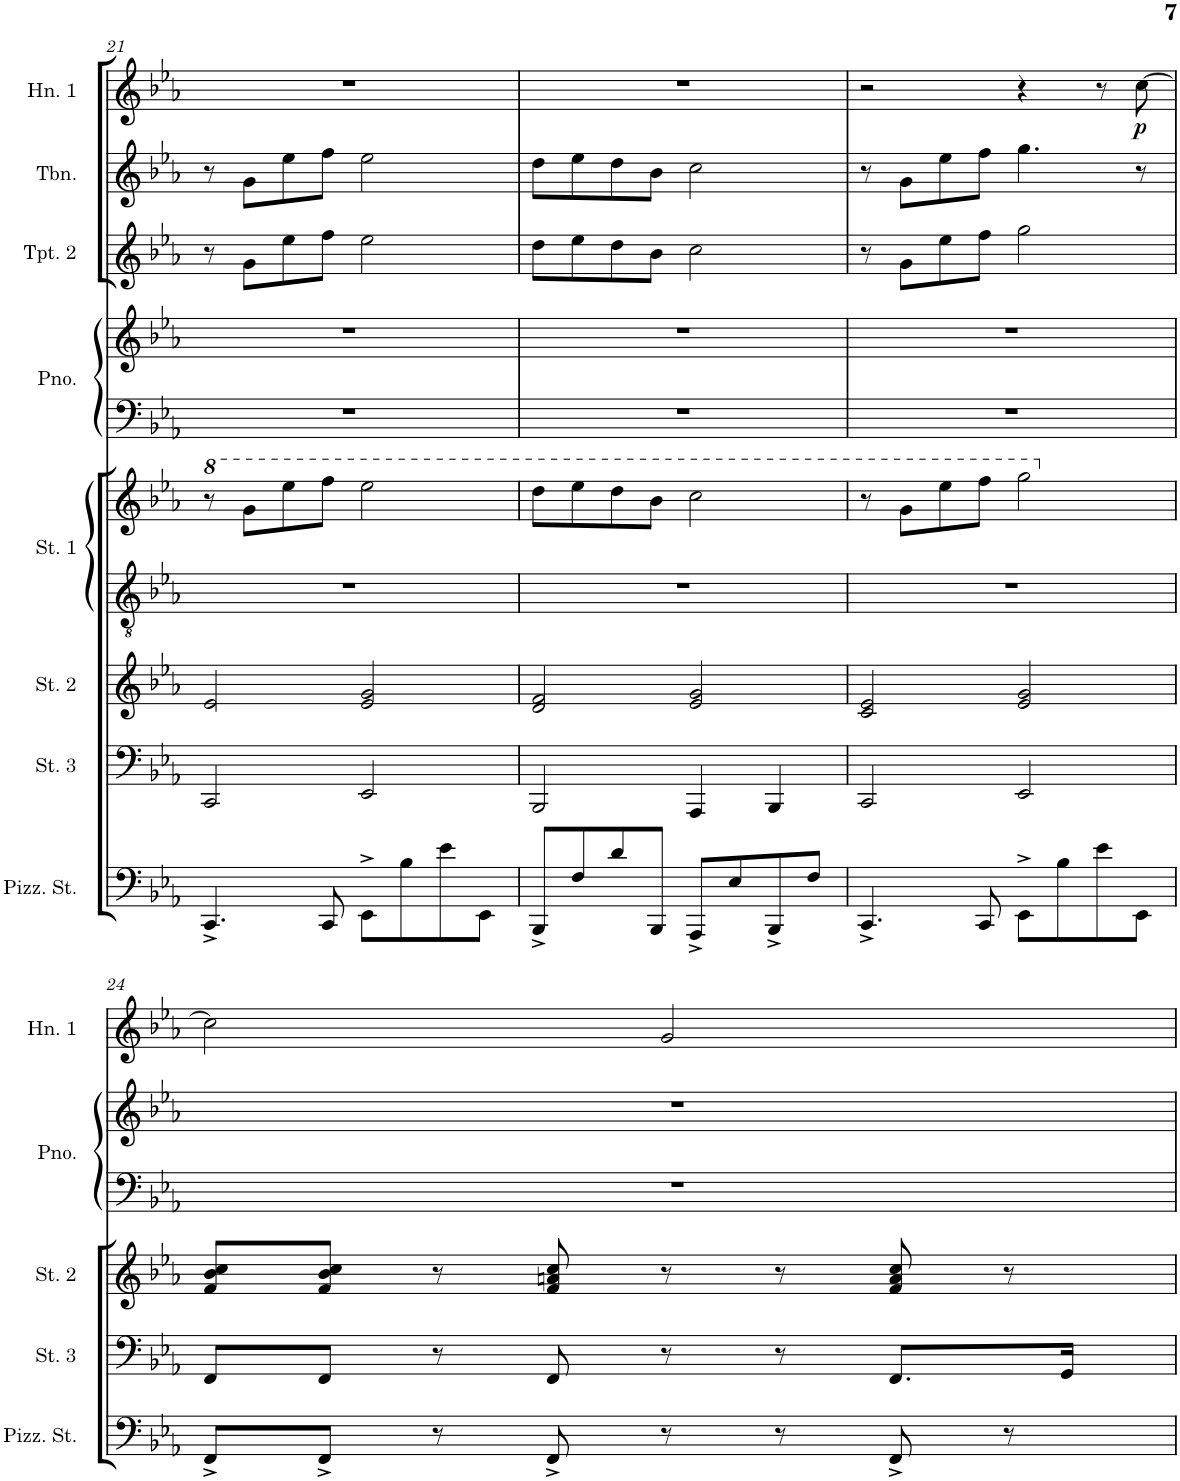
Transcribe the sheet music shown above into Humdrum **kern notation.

**kern	**kern	**kern	**kern	**kern	**kern	**kern	**kern	**kern	**dynam	**kern
*part9	*part8	*part7	*part6	*part5	*part5	*part4	*part3	*part2	*part2	*part1
*staff10	*staff9	*staff8	*staff7	*staff6	*staff5	*staff4	*staff3	*staff2	*staff2	*staff1
*I"Pizzicato Strings	*I"Strings 3	*I"Strings 2	*I"Strings 1	*I"Grand Piano	*	*I"Trumpet 2	*I"Trombone	*I"Horn 1	*	*I"Beep
*I'Pizz. St.	*I'St. 3	*I'St. 2	*I'St. 1	*I'Pno.	*	*I'Tpt. 2	*I'Tbn.	*I'Hn. 1	*	*I'Beep
!!LO:PB:g=z
*clefF4	*clefF4	*clefG2	*clefG2	*clefF4	*clefG2	*clefG2	*clefG2	*clefG2	*	*clefG2
*	*	*	*	*	*	*Trd1c2	*Trd7c12	*Trd4c7	*	*Trd1c2
*k[b-e-a-]	*k[b-e-a-]	*k[b-e-a-]	*k[b-e-a-]	*k[b-e-a-]	*k[b-e-a-]	*k[b-e-a-]	*k[b-e-a-]	*k[b-e-a-]	*	*k[b-e-a-]
*M4/4	*M4/4	*M4/4	*M4/4	*M4/4	*M4/4	*M4/4	*M4/4	*M4/4	*	*M4/4
*	*	*	*8va	*	*	*	*	*	*	*
=21	=21	=21	=21	=21	=21	=21	=21	=21	=21	=21
4.CC^/	2CC/	2c/ 2e-/	8r	1r	1r	8r	8r	1r	.	1r
.	.	.	8gg\L	.	.	8g\L	8g\L	.	.	.
.	.	.	8eee-\	.	.	8ee-\	8ee-\	.	.	.
8CC/	.	.	8fff\J	.	.	8ff\J	8ff\J	.	.	.
8EE-^\L	2EE-/	2e-/ 2g/	2eee-\	.	.	2ee-\	2ee-\	.	.	.
8B-\	.	.	.	.	.	.	.	.	.	.
8e-\	.	.	.	.	.	.	.	.	.	.
8EE-\J	.	.	.	.	.	.	.	.	.	.
=22	=22	=22	=22	=22	=22	=22	=22	=22	=22	=22
8BBB-^/L	2BBB-/	2d/ 2f/	8ddd\L	1r	1r	8dd\L	8dd\L	1r	.	1r
8F/	.	.	8eee-\	.	.	8ee-\	8ee-\	.	.	.
8d/	.	.	8ddd\	.	.	8dd\	8dd\	.	.	.
8BBB-/J	.	.	8bb-\J	.	.	8b-\J	8b-\J	.	.	.
8AAA-^/L	4AAA-/	2e-/ 2g/	2ccc\	.	.	2cc\	2cc\	.	.	.
8E-/	.	.	.	.	.	.	.	.	.	.
8BBB-^/	4BBB-/	.	.	.	.	.	.	.	.	.
8F/J	.	.	.	.	.	.	.	.	.	.
=23	=23	=23	=23	=23	=23	=23	=23	=23	=23	=23
4.CC^/	2CC/	2c/ 2e-/	8r	1r	1r	8r	8r	2r	.	1r
.	.	.	8gg\L	.	.	8g\L	8g\L	.	.	.
.	.	.	8eee-\	.	.	8ee-\	8ee-\	.	.	.
8CC/	.	.	8fff\J	.	.	8ff\J	8ff\J	.	.	.
8EE-^\L	2EE-/	2e-/ 2g/	2ggg\	.	.	2gg\	4.gg\	4r	.	.
8B-\	.	.	.	.	.	.	.	.	.	.
8e-\	.	.	.	.	.	.	.	8r	.	.
!	!	!	!	!	!	!	!	!	!LO:DY:b	!
8EE-\J	.	.	.	.	.	.	8r	[8cc\	p	.
!!LO:LB:g=z
=24	=24	=24	=24	=24	=24	=24	=24	=24	=24	=24
*	*	*	*X8va	*	*	*	*	*	*	*
8FF^/L	8FF/L	8f/ 8b-/ 8cc/L	1r	1r	1r	1r	1r	2cc\]	.	1r
8FF^/J	8FF/J	8f/ 8b-/ 8cc/J	.	.	.	.	.	.	.	.
8r	8r	8r	.	.	.	.	.	.	.	.
8FF^/	8FF/	8f/ 8an/ 8cc/	.	.	.	.	.	.	.	.
8r	8r	8r	.	.	.	.	.	2g/	.	.
8r	8r	8r	.	.	.	.	.	.	.	.
8FF^/	8.FF/L	8f/ 8a/ 8cc/	.	.	.	.	.	.	.	.
8r	.	8r	.	.	.	.	.	.	.	.
.	16GG/Jk	.	.	.	.	.	.	.	.	.
=	=	=	=	=	=	=	=	=	=	=
*-	*-	*-	*-	*-	*-	*-	*-	*-	*-	*-
